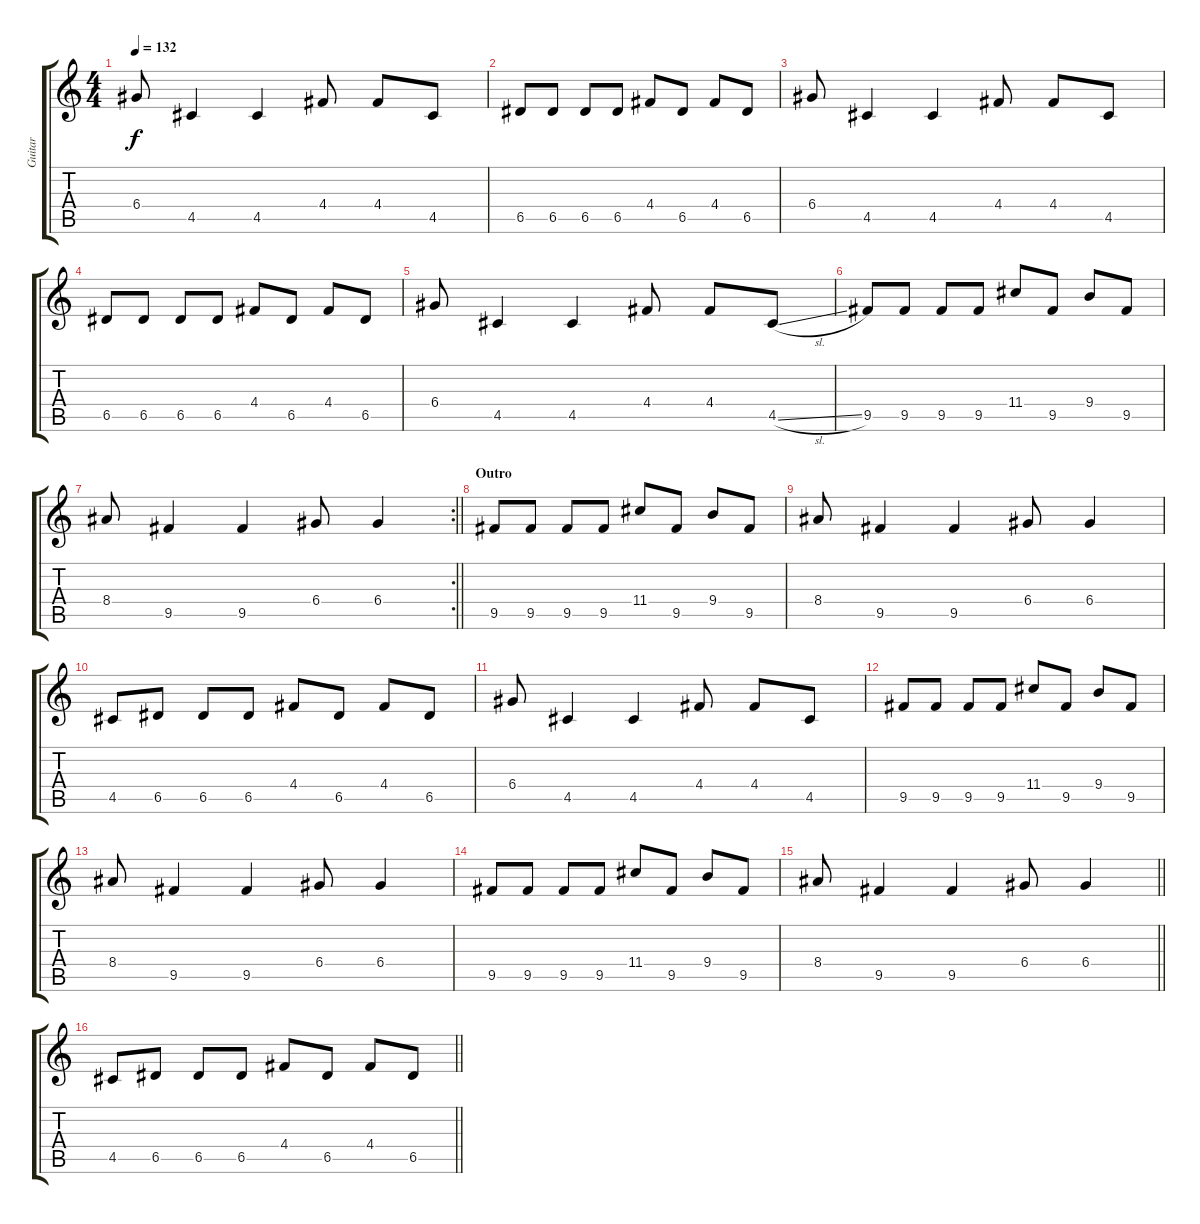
\track ("Guitar" "Guitar") {instrument electricguitarmuted}
\staff {score tabs}
\tuning (E4 B3 G3 D3 A2 E2) {hide}
\ts (4 4)
\tempo 132
\clef g2
\ks c
6.4.8{dy f} 4.5.4 4.5.4 4.4.8 4.4.8 4.5.8 |
6.5.8 6.5.8 6.5.8 6.5.8 4.4.8 6.5.8 4.4.8 6.5.8 |
6.4.8 4.5.4 4.5.4 4.4.8 4.4.8 4.5.8 |
6.5.8 6.5.8 6.5.8 6.5.8 4.4.8 6.5.8 4.4.8 6.5.8 |
6.4.8 4.5.4 4.5.4 4.4.8 4.4.8 4.5{sl}.8 |
9.5.8 9.5.8 9.5.8 9.5.8 11.4.8 9.5.8 9.4.8 9.5.8 |
\rc 2
\barLineRight lightlight
8.4.8 9.5.4 9.5.4 6.4.8 6.4.4 |
\section ("" "Outro")
9.5.8 9.5.8 9.5.8 9.5.8 11.4.8 9.5.8 9.4.8 9.5.8 |
8.4.8 9.5.4 9.5.4 6.4.8 6.4.4 |
4.5.8{volume 13} 6.5.8 6.5.8 6.5.8 4.4.8 6.5.8 4.4.8 6.5.8 |
6.4.8 4.5.4 4.5.4 4.4.8 4.4.8 4.5.8 |
9.5.8 9.5.8 9.5.8 9.5.8 11.4.8 9.5.8 9.4.8 9.5.8 |
8.4.8 9.5.4 9.5.4 6.4.8 6.4.4 |
9.5.8 9.5.8 9.5.8 9.5.8 11.4.8 9.5.8 9.4.8 9.5.8 |
\barLineRight lightlight
8.4.8 9.5.4 9.5.4 6.4.8 6.4.4 |
\barLineRight lightlight
4.5.8{volume 13} 6.5.8 6.5.8 6.5.8 4.4.8 6.5.8 4.4.8 6.5.8
